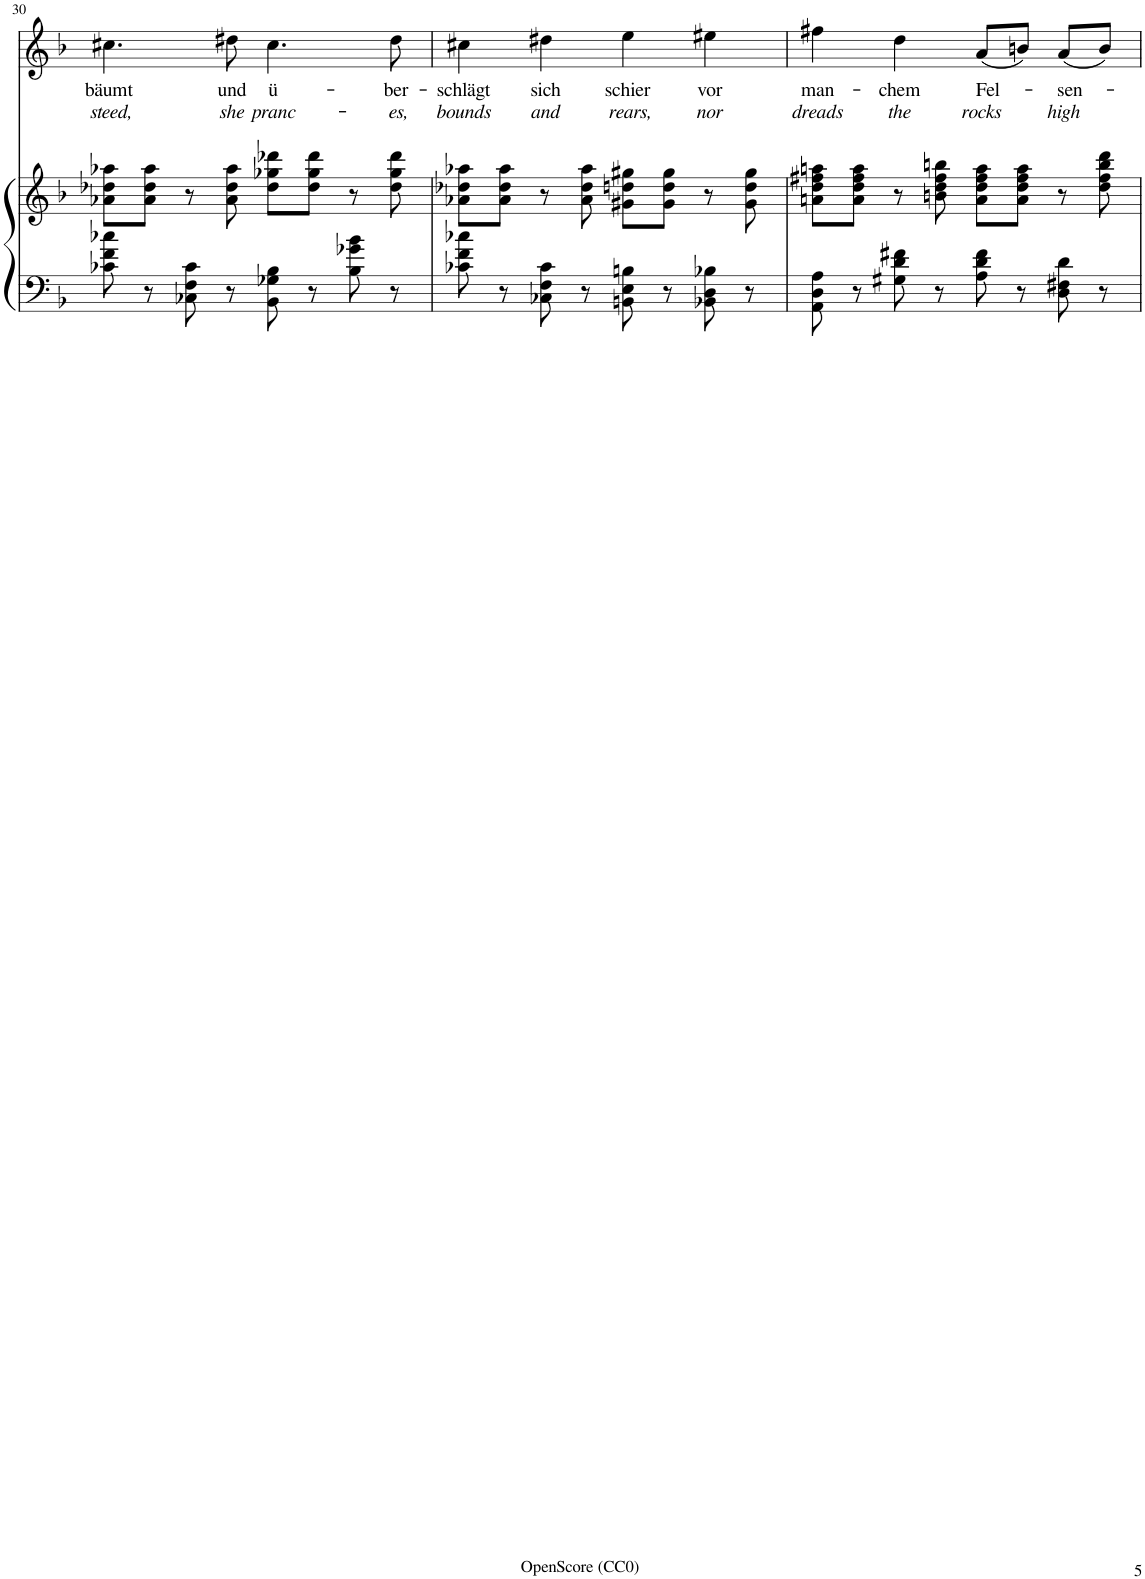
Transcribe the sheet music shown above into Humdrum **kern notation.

**kern	**kern	**kern	**text	**text
*part2	*part2	*part1	*part1	*part1
*staff3	*staff2	*staff1	*staff1	*staff1
*I"Piano	*	*I"Voice	*	*
*I'Pno	*	*	*	*
!!LO:PB:g=z
*clefF4	*clefG2	*clefG2	*	*
*k[b-]	*k[b-]	*k[b-]	*	*
*M4/4	*M4/4	*M4/4	*	*
=30	=30	=30	=30	=30
!	!	!	!LO:LY:b	!LO:LY:b
8c-X\ 8f\ 8cc-X\	8a-X\ 8dd-X\ 8aa-X\L	4.cc#X\	bäumt	steed,
8r	8a-\ 8dd-\ 8aa-\J	.	.	.
8C-X\ 8F\ 8c-\	8r	.	.	.
!	!	!	!LO:LY:b	!LO:LY:b
8r	8a-\ 8dd-\ 8aa-\	8dd#X\	und	she
!	!	!	!LO:LY:b	!LO:LY:b
8BB-\ 8G-X\ 8B-\	8dd-\ 8gg-X\ 8ddd-X\L	4.cc#\	ü-	pranc-
8r	8dd-\ 8gg-\ 8ddd-\J	.	.	.
8B-\ 8g-X\ 8b-\	8r	.	.	.
!	!	!	!LO:LY:b	!LO:LY:b
8r	8dd-\ 8gg-\ 8ddd-\	8dd#\	-ber-	-es,
=31	=31	=31	=31	=31
!	!	!	!LO:LY:b	!LO:LY:b
8c-X\ 8f\ 8cc-X\	8a-X\ 8dd-X\ 8aa-X\L	4cc#X\	-schlägt	bounds
8r	8a-\ 8dd-\ 8aa-\J	.	.	.
!	!	!	!LO:LY:b	!LO:LY:b
8C-X\ 8F\ 8c-\	8r	4dd#X\	sich	and
8r	8a-\ 8dd-\ 8aa-\	.	.	.
!	!	!	!LO:LY:b	!LO:LY:b
8BBn\ 8E\ 8Bn\	8g#X\ 8ddn\ 8gg#X\L	4ee\	schier	rears,
8r	8g#\ 8dd\ 8gg#\J	.	.	.
!	!	!	!LO:LY:b	!LO:LY:b
8BB-X\ 8D\ 8B-X\	8r	4ee#X\	vor	nor
8r	8g#\ 8dd\ 8gg#\	.	.	.
=32	=32	=32	=32	=32
!	!	!	!LO:LY:b	!LO:LY:b
8AA\ 8D\ 8A\	8an\ 8dd\ 8ff#X\ 8aan\L	4ff#X\	man-	dreads
8r	8a\ 8dd\ 8ff#\ 8aa\J	.	.	.
!	!	!	!LO:LY:b	!LO:LY:b
8G#X\ 8d\ 8f#X\	8r	4dd\	-chem	the
8r	8bn\ 8dd\ 8ff#\ 8bbn\	.	.	.
!	!	!	!LO:LY:b	!LO:LY:b
8A\ 8d\ 8f#\	8a\ 8dd\ 8ff#\ 8aa\L	(8a/L	Fel-	rocks
8r	8a\ 8dd\ 8ff#\ 8aa\J	8bn/J)	.	.
!	!	!	!LO:LY:b	!LO:LY:b
8D\ 8F#X\ 8d\	8r	(8a/L	-sen-	high
8r	8dd\ 8ff#\ 8bb\ 8ddd\	8b/J)	.	.
=	=	=	=	=
*-	*-	*-	*-	*-
